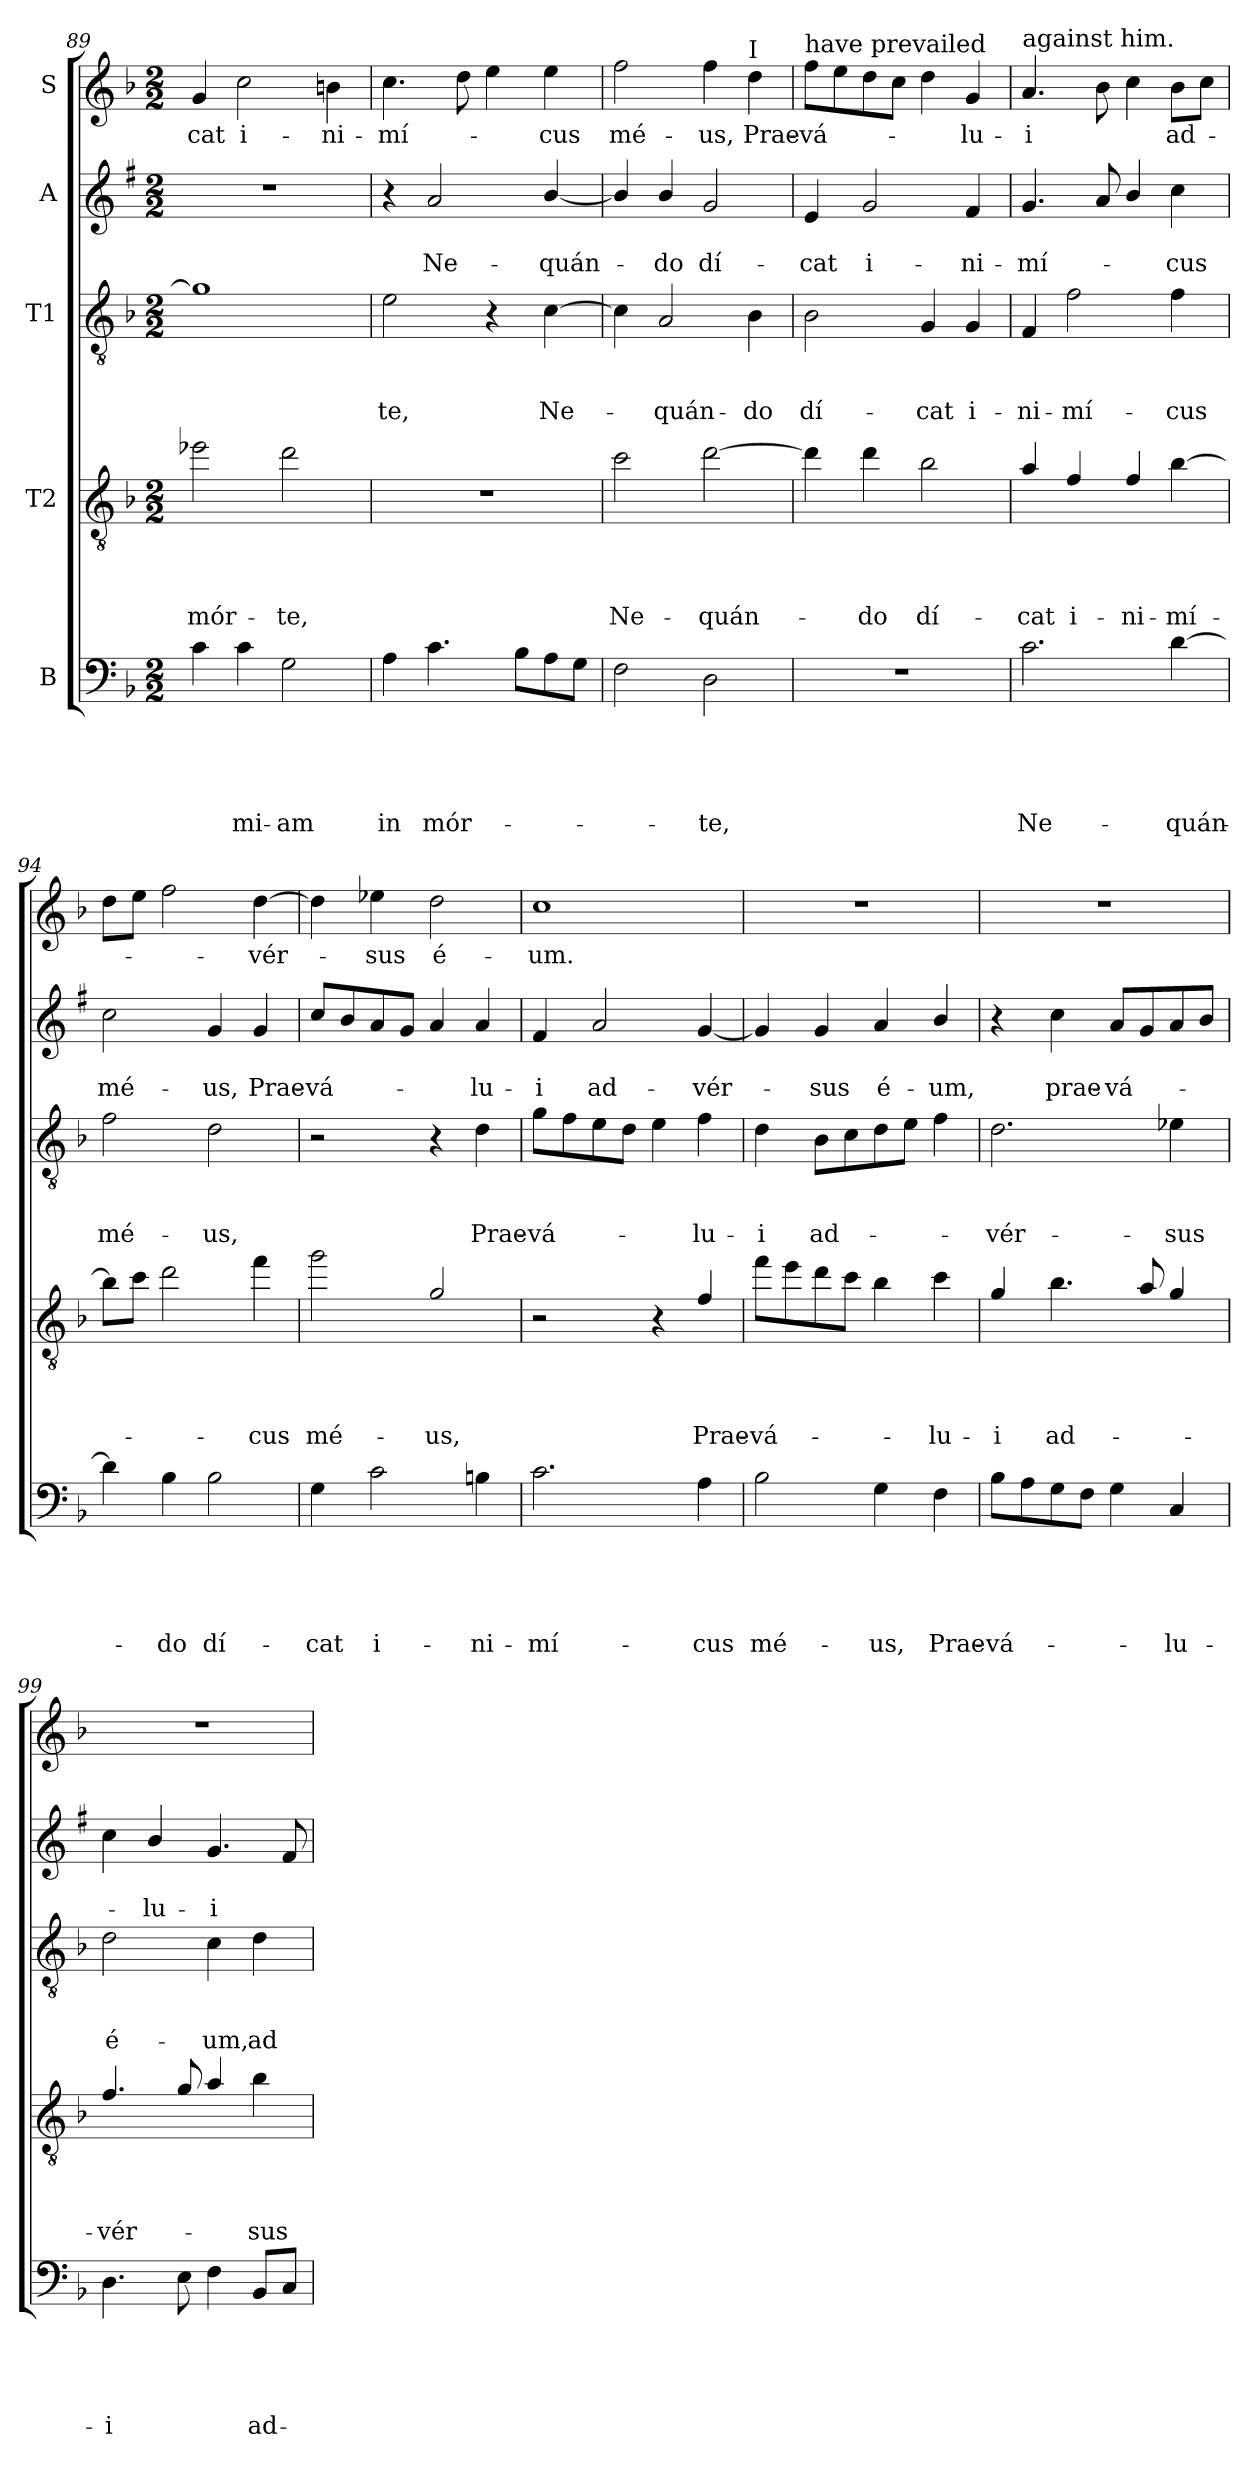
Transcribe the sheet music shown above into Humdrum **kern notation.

**kern	**text	**text	**text	**text	**text	**kern	**text	**text	**text	**text	**kern	**text	**text	**text	**kern	**text	**text	**kern	**text
*part5	*part5	*part5	*part5	*part5	*part5	*part4	*part4	*part4	*part4	*part4	*part3	*part3	*part3	*part3	*part2	*part2	*part2	*part1	*part1
*staff5	*staff5	*staff5	*staff5	*staff5	*staff5	*staff4	*staff4	*staff4	*staff4	*staff4	*staff3	*staff3	*staff3	*staff3	*staff2	*staff2	*staff2	*staff1	*staff1
*I"B	*	*	*	*	*	*I"T2	*	*	*	*	*I"T1	*	*	*	*I"A	*	*	*I"S	*
*clefF4	*	*	*	*	*	*clefGv2	*	*	*	*	*clefGv2	*	*	*	*clefG2	*	*	*clefG2	*
*	*	*	*	*	*	*ITrd8c14	*	*	*	*	*	*	*	*	*ITrd1c2	*	*	*	*
*k[b-]	*	*	*	*	*	*k[b-]	*	*	*	*	*k[b-]	*	*	*	*k[b-]	*	*	*k[b-]	*
*F:	*	*	*	*	*	*F:	*	*	*	*	*F:	*	*	*	*F:	*	*	*F:	*
*M2/2	*	*	*	*	*	*M2/2	*	*	*	*	*M2/2	*	*	*	*M2/2	*	*	*M2/2	*
=89	=89	=89	=89	=89	=89	=89	=89	=89	=89	=89	=89	=89	=89	=89	=89	=89	=89	=89	=89
!	!	!	!	!	!	!	!	!	!	!LO:LY:b	!	!	!	!	!	!	!	!	!LO:LY:b
4c\	.	.	.	.	.	2e-X\	.	.	.	mór-	1g]	.	.	.	1r	.	.	4g/	-cat
!	!	!	!	!	!LO:LY:b	!	!	!	!	!	!	!	!	!	!	!	!	!	!LO:LY:b
4c\	.	.	.	.	-mi-	.	.	.	.	.	.	.	.	.	.	.	.	2cc\	i-
!	!	!	!	!	!LO:LY:b	!	!	!	!	!LO:LY:b	!	!	!	!	!	!	!	!	!
2G\	.	.	.	.	-am	2d\	.	.	.	-te,	.	.	.	.	.	.	.	.	.
!	!	!	!	!	!	!	!	!	!	!	!	!	!	!	!	!	!	!	!LO:LY:b
.	.	.	.	.	.	.	.	.	.	.	.	.	.	.	.	.	.	4b\	-ni-
=90	=90	=90	=90	=90	=90	=90	=90	=90	=90	=90	=90	=90	=90	=90	=90	=90	=90	=90	=90
!	!	!	!	!	!LO:LY:b	!	!	!	!	!	!	!	!	!LO:LY:b	!	!	!	!	!LO:LY:b
4A\	.	.	.	.	in	1r	.	.	.	.	2e\	.	.	-te,	4r	.	.	4.cc\	-mí-
!	!	!	!	!	!LO:LY:b	!	!	!	!	!	!	!	!	!	!	!	!LO:LY:b	!	!
4.c\	.	.	.	.	mór-	.	.	.	.	.	.	.	.	.	2g/	.	Ne-	.	.
.	.	.	.	.	.	.	.	.	.	.	.	.	.	.	.	.	.	8dd\	.
.	.	.	.	.	.	.	.	.	.	.	4r	.	.	.	.	.	.	4ee\	.
8B-\L	.	.	.	.	.	.	.	.	.	.	.	.	.	.	.	.	.	.	.
!	!	!	!	!	!	!	!	!	!	!	!	!	!	!LO:LY:b	!	!	!LO:LY:b	!	!LO:LY:b
8A\	.	.	.	.	.	.	.	.	.	.	[4c\	.	.	Ne-	[4a/	.	-quán-	4ee\	-cus
8G\J	.	.	.	.	.	.	.	.	.	.	.	.	.	.	.	.	.	.	.
=91	=91	=91	=91	=91	=91	=91	=91	=91	=91	=91	=91	=91	=91	=91	=91	=91	=91	=91	=91
!	!	!	!	!	!	!	!	!	!	!LO:LY:b	!	!	!	!	!	!	!	!	!LO:LY:b
2F\	.	.	.	.	.	2c\	.	.	.	Ne-	4c\]	.	.	.	4a/]	.	.	2ff\	mé-
!	!	!	!	!	!	!	!	!	!	!	!	!	!	!LO:LY:b	!	!	!LO:LY:b	!	!
.	.	.	.	.	.	.	.	.	.	.	2A/	.	.	-quán-	4a/	.	-do	.	.
!	!	!	!	!	!LO:LY:b	!	!	!	!	!LO:LY:b	!	!	!	!	!	!	!LO:LY:b	!	!LO:LY:b
2D\	.	.	.	.	-te,	[2d\	.	.	.	-quán-	.	.	.	.	2f/	.	dí-	4ff\	-us,
!	!	!	!	!	!	!	!	!	!	!	!	!	!	!	!	!	!	!LO:TX:a:t=I	!
!	!	!	!	!	!	!	!	!	!	!	!	!	!	!LO:LY:b	!	!	!	!	!LO:LY:b
.	.	.	.	.	.	.	.	.	.	.	4B-\	.	.	-do	.	.	.	4dd\	Prae-
=92	=92	=92	=92	=92	=92	=92	=92	=92	=92	=92	=92	=92	=92	=92	=92	=92	=92	=92	=92
!	!	!	!	!	!	!	!	!	!	!	!	!	!	!	!	!	!	!LO:TX:a:t=have prevailed	!
!	!	!	!	!	!	!	!	!	!	!	!	!	!	!LO:LY:b	!	!	!LO:LY:b	!	!LO:LY:b
1r	.	.	.	.	.	4d\]	.	.	.	.	2B-\	.	.	dí-	4d/	.	-cat	8ff\L	-vá-
.	.	.	.	.	.	.	.	.	.	.	.	.	.	.	.	.	.	8ee\	.
!	!	!	!	!	!	!	!	!	!	!LO:LY:b	!	!	!	!	!	!	!LO:LY:b	!	!
.	.	.	.	.	.	4d\	.	.	.	-do	.	.	.	.	2f/	.	i-	8dd\	.
.	.	.	.	.	.	.	.	.	.	.	.	.	.	.	.	.	.	8cc\J	.
!	!	!	!	!	!	!	!	!	!	!LO:LY:b	!	!	!	!LO:LY:b	!	!	!	!	!
.	.	.	.	.	.	2B-\	.	.	.	dí-	4G/	.	.	-cat	.	.	.	4dd\	.
!	!	!	!	!	!	!	!	!	!	!	!	!	!	!LO:LY:b	!	!	!LO:LY:b	!	!LO:LY:b
.	.	.	.	.	.	.	.	.	.	.	4G/	.	.	i-	4e/	.	-ni-	4g/	-lu-
!!LO:LB:g=z
=93	=93	=93	=93	=93	=93	=93	=93	=93	=93	=93	=93	=93	=93	=93	=93	=93	=93	=93	=93
!	!	!	!	!	!	!	!	!	!	!	!	!	!	!	!	!	!	!LO:TX:a:t=against him.	!
!	!	!	!	!	!LO:LY:b	!	!	!	!	!LO:LY:b	!	!	!	!LO:LY:b	!	!	!LO:LY:b	!	!LO:LY:b
2.c\	.	.	.	.	Ne-	4A/	.	.	.	-cat	4F/	.	.	-ni-	4.f/	.	-mí-	4.a/	-i
!	!	!	!	!	!	!	!	!	!	!LO:LY:b	!	!	!	!LO:LY:b	!	!	!	!	!
.	.	.	.	.	.	4F/	.	.	.	i-	2f\	.	.	-mí-	.	.	.	.	.
.	.	.	.	.	.	.	.	.	.	.	.	.	.	.	8g/	.	.	8b-\	.
!	!	!	!	!	!	!	!	!	!	!LO:LY:b	!	!	!	!	!	!	!	!	!
.	.	.	.	.	.	4F/	.	.	.	-ni-	.	.	.	.	4a/	.	.	4cc\	.
!	!	!	!	!	!LO:LY:b	!	!	!	!	!LO:LY:b	!	!	!	!LO:LY:b	!	!	!LO:LY:b	!	!LO:LY:b
[4d\	.	.	.	.	-quán-	[4B-\	.	.	.	-mí-	4f\	.	.	-cus	4b-\	.	-cus	8b-\L	ad-
.	.	.	.	.	.	.	.	.	.	.	.	.	.	.	.	.	.	8cc\J	.
=94	=94	=94	=94	=94	=94	=94	=94	=94	=94	=94	=94	=94	=94	=94	=94	=94	=94	=94	=94
!	!	!	!	!	!	!	!	!	!	!	!	!	!	!LO:LY:b	!	!	!LO:LY:b	!	!
4d\]	.	.	.	.	.	8B-\L]	.	.	.	.	2f\	.	.	mé-	2b-\	.	mé-	8dd\L	.
.	.	.	.	.	.	8c\J	.	.	.	.	.	.	.	.	.	.	.	8ee\J	.
!	!	!	!	!	!LO:LY:b	!	!	!	!	!	!	!	!	!	!	!	!	!	!
4B-\	.	.	.	.	-do	2d\	.	.	.	.	.	.	.	.	.	.	.	2ff\	.
!	!	!	!	!	!LO:LY:b	!	!	!	!	!	!	!	!	!LO:LY:b	!	!	!LO:LY:b	!	!
2B-\	.	.	.	.	dí-	.	.	.	.	.	2d\	.	.	-us,	4f/	.	-us,	.	.
!	!	!	!	!	!	!	!	!	!	!LO:LY:b	!	!	!	!	!	!	!LO:LY:b	!	!LO:LY:b
.	.	.	.	.	.	4f\	.	.	.	-cus	.	.	.	.	4f/	.	Prae-	[4dd\	-vér-
=95	=95	=95	=95	=95	=95	=95	=95	=95	=95	=95	=95	=95	=95	=95	=95	=95	=95	=95	=95
!	!	!	!	!	!LO:LY:b	!	!	!	!	!LO:LY:b	!	!	!	!	!	!	!LO:LY:b	!	!
4G\	.	.	.	.	-cat	2g\	.	.	.	mé-	2r	.	.	.	8b-/L	.	-vá-	4dd\]	.
.	.	.	.	.	.	.	.	.	.	.	.	.	.	.	8a/	.	.	.	.
!	!	!	!	!	!LO:LY:b	!	!	!	!	!	!	!	!	!	!	!	!	!	!LO:LY:b
2c\	.	.	.	.	i-	.	.	.	.	.	.	.	.	.	8g/	.	.	4ee-X\	-sus
.	.	.	.	.	.	.	.	.	.	.	.	.	.	.	8f/J	.	.	.	.
!	!	!	!	!	!	!	!	!	!	!LO:LY:b	!	!	!	!	!	!	!	!	!LO:LY:b
.	.	.	.	.	.	2G/	.	.	.	-us,	4r	.	.	.	4g/	.	.	2dd\	é-
!	!	!	!	!	!LO:LY:b	!	!	!	!	!	!	!	!	!LO:LY:b	!	!	!LO:LY:b	!	!
4B\	.	.	.	.	-ni-	.	.	.	.	.	4d\	.	.	Prae-	4g/	.	-lu-	.	.
=96	=96	=96	=96	=96	=96	=96	=96	=96	=96	=96	=96	=96	=96	=96	=96	=96	=96	=96	=96
!	!	!	!	!	!LO:LY:b	!	!	!	!	!	!	!	!	!LO:LY:b	!	!	!LO:LY:b	!	!LO:LY:b
2.c\	.	.	.	.	-mí-	2r	.	.	.	.	8g\L	.	.	-vá-	4e/	.	-i	1cc	-um.
.	.	.	.	.	.	.	.	.	.	.	8f\	.	.	.	.	.	.	.	.
!	!	!	!	!	!	!	!	!	!	!	!	!	!	!	!	!	!LO:LY:b	!	!
.	.	.	.	.	.	.	.	.	.	.	8e\	.	.	.	2g/	.	ad-	.	.
.	.	.	.	.	.	.	.	.	.	.	8d\J	.	.	.	.	.	.	.	.
.	.	.	.	.	.	4r	.	.	.	.	4e\	.	.	.	.	.	.	.	.
!	!	!	!	!	!LO:LY:b	!	!	!	!	!LO:LY:b	!	!	!	!LO:LY:b	!	!	!LO:LY:b	!	!
4A\	.	.	.	.	-cus	4F/	.	.	.	Prae-	4f\	.	.	-lu-	[4f/	.	-vér-	.	.
=97	=97	=97	=97	=97	=97	=97	=97	=97	=97	=97	=97	=97	=97	=97	=97	=97	=97	=97	=97
!	!	!	!	!	!LO:LY:b	!	!	!	!	!LO:LY:b	!	!	!	!LO:LY:b	!	!	!	!	!
2B-\	.	.	.	.	mé-	8f\L	.	.	.	-vá-	4d\	.	.	-i	4f/]	.	.	1r	.
.	.	.	.	.	.	8e\	.	.	.	.	.	.	.	.	.	.	.	.	.
!	!	!	!	!	!	!	!	!	!	!	!	!	!	!LO:LY:b	!	!	!LO:LY:b	!	!
.	.	.	.	.	.	8d\	.	.	.	.	8B-\L	.	.	ad-	4f/	.	-sus	.	.
.	.	.	.	.	.	8c\J	.	.	.	.	8c\	.	.	.	.	.	.	.	.
!	!	!	!	!	!LO:LY:b	!	!	!	!	!	!	!	!	!	!	!	!LO:LY:b	!	!
4G\	.	.	.	.	-us,	4B-\	.	.	.	.	8d\	.	.	.	4g/	.	é-	.	.
.	.	.	.	.	.	.	.	.	.	.	8e\J	.	.	.	.	.	.	.	.
!	!	!	!	!	!LO:LY:b	!	!	!	!	!LO:LY:b	!	!	!	!	!	!	!LO:LY:b	!	!
4F\	.	.	.	.	Prae-	4c\	.	.	.	-lu-	4f\	.	.	.	4a/	.	-um,	.	.
!!LO:PB:g=z
=98	=98	=98	=98	=98	=98	=98	=98	=98	=98	=98	=98	=98	=98	=98	=98	=98	=98	=98	=98
!	!	!	!	!	!LO:LY:b	!	!	!	!	!LO:LY:b	!	!	!	!LO:LY:b	!	!	!	!	!
8B-\L	.	.	.	.	-vá-	4G/	.	.	.	-i	2.d\	.	.	-vér-	4r	.	.	1r	.
8A\	.	.	.	.	.	.	.	.	.	.	.	.	.	.	.	.	.	.	.
!	!	!	!	!	!	!	!	!	!	!LO:LY:b	!	!	!	!	!	!	!LO:LY:b	!	!
8G\	.	.	.	.	.	4.B-\	.	.	.	ad-	.	.	.	.	4b-\	.	prae-	.	.
8F\J	.	.	.	.	.	.	.	.	.	.	.	.	.	.	.	.	.	.	.
!	!	!	!	!	!	!	!	!	!	!	!	!	!	!	!	!	!LO:LY:b	!	!
4G\	.	.	.	.	.	.	.	.	.	.	.	.	.	.	8g/L	.	-vá-	.	.
.	.	.	.	.	.	8A/	.	.	.	.	.	.	.	.	8f/	.	.	.	.
!	!	!	!	!	!LO:LY:b	!	!	!	!	!	!	!	!	!LO:LY:b	!	!	!	!	!
4C/	.	.	.	.	-lu-	4G/	.	.	.	.	4e-X\	.	.	-sus	8g/	.	.	.	.
.	.	.	.	.	.	.	.	.	.	.	.	.	.	.	8a/J	.	.	.	.
=99	=99	=99	=99	=99	=99	=99	=99	=99	=99	=99	=99	=99	=99	=99	=99	=99	=99	=99	=99
!	!	!	!	!	!LO:LY:b	!	!	!	!	!LO:LY:b	!	!	!	!LO:LY:b	!	!	!	!	!
4.D\	.	.	.	.	-i	4.F/	.	.	.	-vér-	2d\	.	.	é-	4b-\	.	.	1r	.
!	!	!	!	!	!	!	!	!	!	!	!	!	!	!	!	!	!LO:LY:b	!	!
.	.	.	.	.	.	.	.	.	.	.	.	.	.	.	4a/	.	-lu-	.	.
8E\	.	.	.	.	.	8G/	.	.	.	.	.	.	.	.	.	.	.	.	.
!	!	!	!	!	!	!	!	!	!	!	!	!	!	!LO:LY:b	!	!	!LO:LY:b	!	!
4F\	.	.	.	.	.	4A/	.	.	.	.	4c\	.	.	-um,	4.f/	.	-i	.	.
!	!	!	!	!	!LO:LY:b	!	!	!	!	!LO:LY:b	!	!	!	!LO:LY:b	!	!	!	!	!
8BB-/L	.	.	.	.	ad-	4B-\	.	.	.	-sus	4d\	.	.	ad-	.	.	.	.	.
8C/J	.	.	.	.	.	.	.	.	.	.	.	.	.	.	8e/	.	.	.	.
=	=	=	=	=	=	=	=	=	=	=	=	=	=	=	=	=	=	=	=
*-	*-	*-	*-	*-	*-	*-	*-	*-	*-	*-	*-	*-	*-	*-	*-	*-	*-	*-	*-
